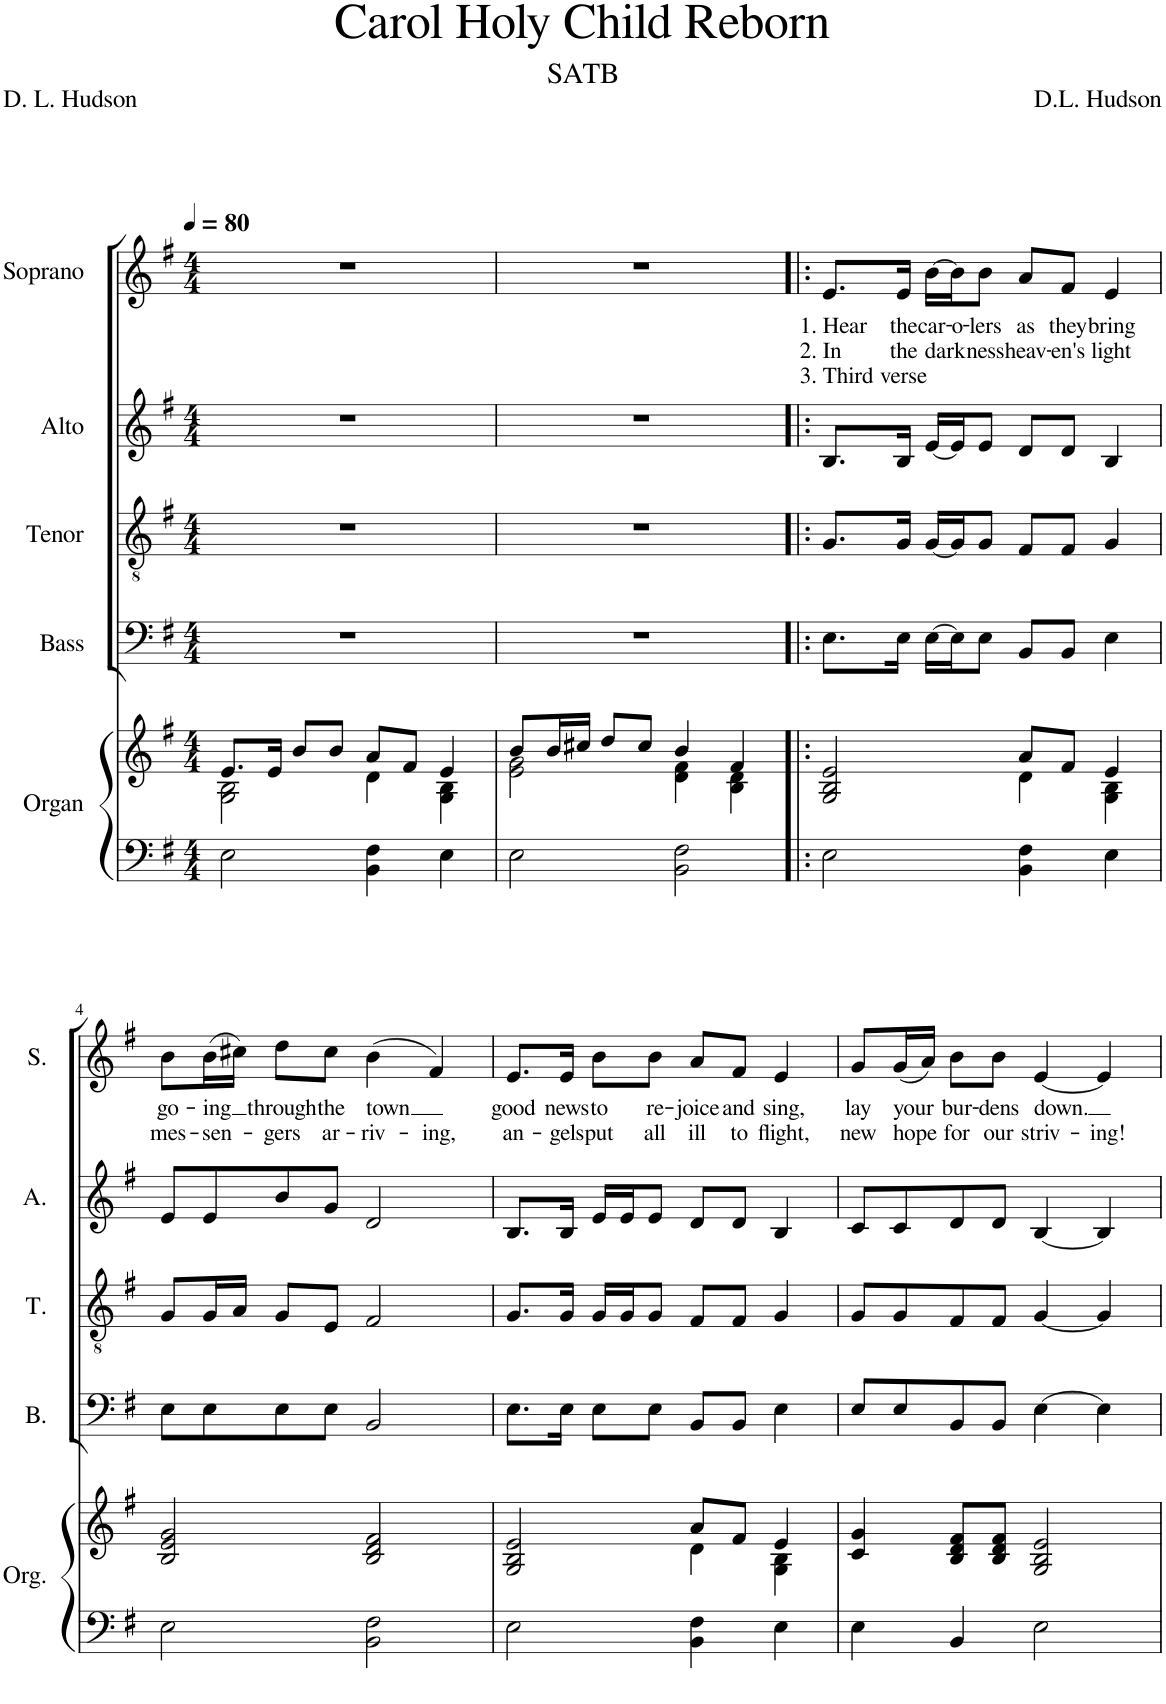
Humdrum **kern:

**kern	**kern	**kern	**kern	**kern	**kern	**text	**text	**text
*part5	*part5	*part4	*part3	*part2	*part1	*part1	*part1	*part1
*staff6	*staff5	*staff4	*staff3	*staff2	*staff1	*staff1	*staff1	*staff1
*I"Organ	*	*I"Bass	*I"Tenor	*I"Alto	*I"Soprano	*	*	*
*I'Org.	*	*I'B.	*I'T.	*I'A.	*I'S.	*	*	*
*clefF4	*clefG2	*clefF4	*clefGv2	*clefG2	*clefG2	*	*	*
*k[f#]	*k[f#]	*k[f#]	*k[f#]	*k[f#]	*k[f#]	*	*	*
*M4/4	*M4/4	*M4/4	*M4/4	*M4/4	*M4/4	*	*	*
*MM80	*MM80	*MM80	*MM80	*MM80	*MM80	*	*	*
=1	=1	=1	=1	=1	=1	=1	=1	=1
*	*^	*	*	*	*	*	*	*
2E\	8.e/L	2G\ 2B\	1r	1r	1r	1r	.	.	.
.	16e/Jk	.	.	.	.	.	.	.	.
.	8b/L	.	.	.	.	.	.	.	.
.	8b/J	.	.	.	.	.	.	.	.
4BB\ 4F#\	8a/L	4d\	.	.	.	.	.	.	.
.	8f#/J	.	.	.	.	.	.	.	.
4E\	4e/	4G\ 4B\	.	.	.	.	.	.	.
=2	=2	=2	=2	=2	=2	=2	=2	=2	=2
2E\	8b/L	2e\ 2g\	1r	1r	1r	1r	.	.	.
.	16b/L	.	.	.	.	.	.	.	.
.	16cc#X/JJ	.	.	.	.	.	.	.	.
.	8dd/L	.	.	.	.	.	.	.	.
.	8cc#/J	.	.	.	.	.	.	.	.
2BB\ 2F#\	4b/	4d\ 4f#\	.	.	.	.	.	.	.
.	4f#/	4B\ 4d\	.	.	.	.	.	.	.
=3!|:	=3!|:	=3!|:	=3!|:	=3!|:	=3!|:	=3!|:	=3!|:	=3!|:	=3!|:
!	!	!	!	!	!	!	!LO:LY:b	!LO:LY:b	!LO:LY:b
2E\	2G/ 2B/ 2e/	2ryy	8.E\L	8.G/L	8.B/L	8.e/L	1. Hear	2. In	3. Third
!	!	!	!	!	!	!	!LO:LY:b	!LO:LY:b	!LO:LY:b
.	.	.	16E\Jk	16G/Jk	16B/Jk	16e/Jk	the	the	verse
!	!	!	!	!	!	!	!LO:LY:b	!LO:LY:b	!
.	.	.	[16E\LL	[16G/LL	[16e/LL	[16b\LL	car-	dark	.
!	!	!	!	!	!	!	!LO:LY:b	!	!
.	.	.	16E\J]	16G/J]	16e/J]	16b\J]	-o-	.	.
!	!	!	!	!	!	!	!LO:LY:b	!LO:LY:b	!
.	.	.	8E\J	8G/J	8e/J	8b\J	-lers	ness	.
!	!	!	!	!	!	!	!LO:LY:b	!LO:LY:b	!
4BB\ 4F#\	8a/L	4d\	8BB/L	8F#/L	8d/L	8a/L	as	heav-	.
!	!	!	!	!	!	!	!LO:LY:b	!LO:LY:b	!
.	8f#/J	.	8BB/J	8F#/J	8d/J	8f#/J	they	-en's	.
!	!	!	!	!	!	!	!LO:LY:b	!LO:LY:b	!
4E\	4e/	4G\ 4B\	4E\	4G/	4B/	4e/	bring	light	.
!!LO:LB:g=z
=4	=4	=4	=4	=4	=4	=4	=4	=4	=4
!	!	!	!	!	!	!	!LO:LY:b	!LO:LY:b	!
*	*v	*v	*	*	*	*	*	*	*
2E\	2B/ 2e/ 2g/	8E\L	8G/L	8e/L	8b\L	go-	mes-	.
!	!	!	!	!	!	!LO:LY:b	!LO:LY:b	!
.	.	8E\	16G/L	8e/	(16b\L	-ing	-sen-	.
.	.	.	16A/JJ	.	16cc#X\JJ)	.	.	.
!	!	!	!	!	!	!LO:LY:b	!LO:LY:b	!
.	.	8E\	8G/L	8b/	8dd\L	through	gers	.
!	!	!	!	!	!	!LO:LY:b	!LO:LY:b	!
.	.	8E\J	8E/J	8g/J	8cc#\J	the	ar-	.
!	!	!	!	!	!	!LO:LY:b	!LO:LY:b	!
2BB\ 2F#\	2B/ 2d/ 2f#/	2BB/	2F#/	2d/	(4b\	town	-riv-	.
!	!	!	!	!	!	!	!LO:LY:b	!
.	.	.	.	.	4f#/)	.	-ing,	.
=5	=5	=5	=5	=5	=5	=5	=5	=5
*	*^	*	*	*	*	*	*	*
!	!	!	!	!	!	!	!LO:LY:b	!LO:LY:b	!
2E\	2G/ 2B/ 2e/	2ryy	8.E\L	8.G/L	8.B/L	8.e/L	good	an-	.
!	!	!	!	!	!	!	!LO:LY:b	!LO:LY:b	!
.	.	.	16E\Jk	16G/Jk	16B/Jk	16e/Jk	news	-gels	.
!	!	!	!	!	!	!	!LO:LY:b	!LO:LY:b	!
.	.	.	8E\L	16G/LL	16e/LL	8b\L	to	put	.
.	.	.	.	16G/J	16e/J	.	.	.	.
!	!	!	!	!	!	!	!LO:LY:b	!LO:LY:b	!
.	.	.	8E\J	8G/J	8e/J	8b\J	re-	all	.
!	!	!	!	!	!	!	!LO:LY:b	!LO:LY:b	!
4BB\ 4F#\	8a/L	4d\	8BB/L	8F#/L	8d/L	8a/L	-joice	ill	.
!	!	!	!	!	!	!	!LO:LY:b	!LO:LY:b	!
.	8f#/J	.	8BB/J	8F#/J	8d/J	8f#/J	and	to	.
!	!	!	!	!	!	!	!LO:LY:b	!LO:LY:b	!
4E\	4e/	4G\ 4B\	4E\	4G/	4B/	4e/	sing,	flight,	.
=6	=6	=6	=6	=6	=6	=6	=6	=6	=6
!	!	!	!	!	!	!	!LO:LY:b	!LO:LY:b	!
*	*v	*v	*	*	*	*	*	*	*
4E\	4c/ 4g/	8E/L	8G/L	8c/L	8g/L	lay	new	.
!	!	!	!	!	!	!LO:LY:b	!LO:LY:b	!
.	.	8E/	8G/	8c/	(16g/L	your	hope	.
.	.	.	.	.	16a/JJ)	.	.	.
!	!	!	!	!	!	!LO:LY:b	!LO:LY:b	!
4BB/	8B/ 8d/ 8f#/L	8BB/	8F#/	8d/	8b\L	bur-	for	.
!	!	!	!	!	!	!LO:LY:b	!LO:LY:b	!
.	8B/ 8d/ 8f#/J	8BB/J	8F#/J	8d/J	8b\J	-dens	our	.
!	!	!	!	!	!	!LO:LY:b	!LO:LY:b	!
2E\	2G/ 2B/ 2e/	[4E\	[4G/	[4B/	[4e/	down.	striv-	.
!	!	!	!	!	!	!	!LO:LY:b	!
.	.	4E\]	4G/]	4B/]	4e/]	.	-ing!	.
=	=	=	=	=	=	=	=	=
*-	*-	*-	*-	*-	*-	*-	*-	*-
